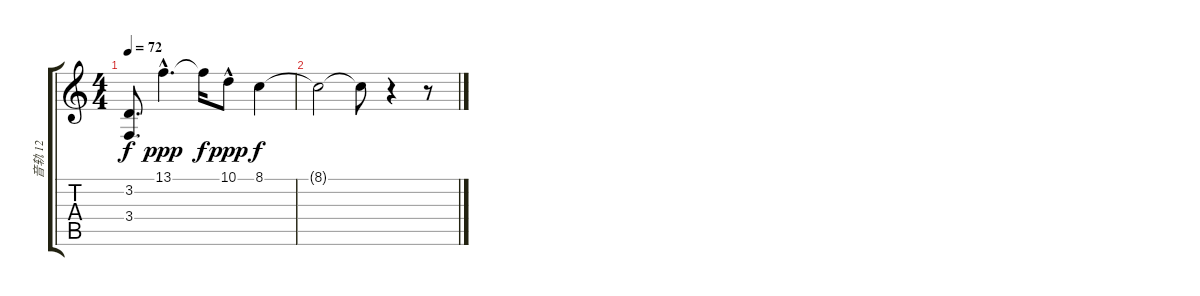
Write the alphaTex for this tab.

\track ("音轨 12" "音轨 12") {instrument seashore}
\staff {score tabs}
\tuning (E4 B3 G3 D3 A2 E2) {hide}
\ts (4 4)
\tempo 72
\clef g2
\ks c
(3.2{t} 3.4{t}).8{d dy f} 13.1{hac}.4{d dy ppp} 13.1{t}.16{dy f} 10.1{hac}.8{dy ppp} 8.1.4{dy f} |
8.1{t}.2 8.1{t}.8 r.4 r.8
